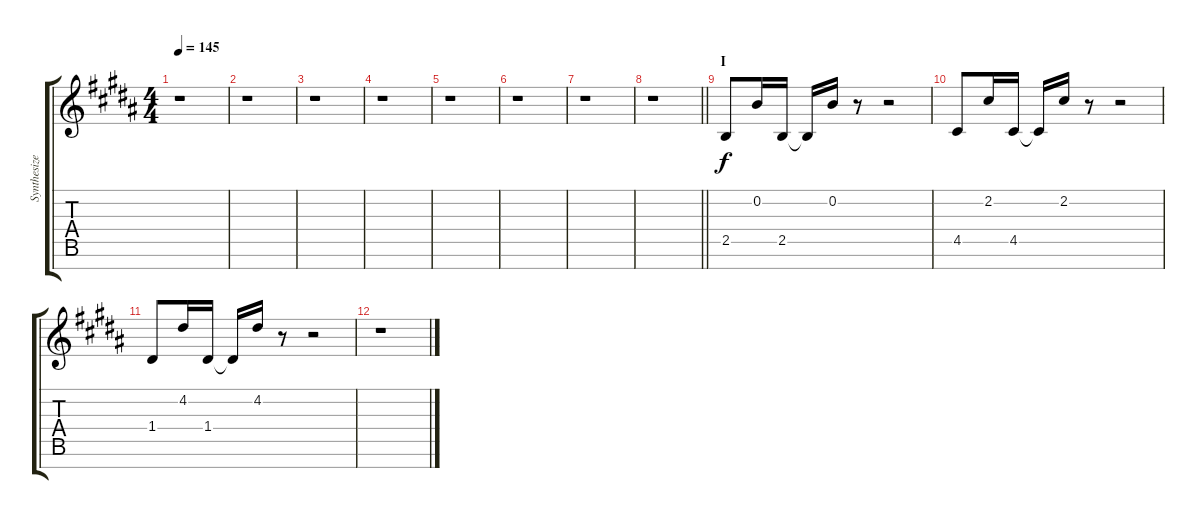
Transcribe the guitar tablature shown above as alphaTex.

\track ("Synthesizer II" "Synthesize") {instrument lead1square}
\staff {score tabs}
\tuning (E5 B4 G4 D4 A3 E3 B2) {hide}
\ts (4 4)
\tempo 145
\clef g2
\ks b
r.1{dy f} |
r.1 |
r.1 |
r.1 |
r.1 |
r.1 |
r.1 |
\barLineRight lightlight
r.1 |
\section ("" "I")
2.5.8 0.2.16 2.5.16 2.5{t}.16 0.2.16 r.8 r.2 |
4.5.8 2.2.16 4.5.16 4.5{t}.16 2.2.16 r.8 r.2 |
1.4.8 4.2.16 1.4.16 1.4{t}.16 4.2.16 r.8 r.2 |
r.1
